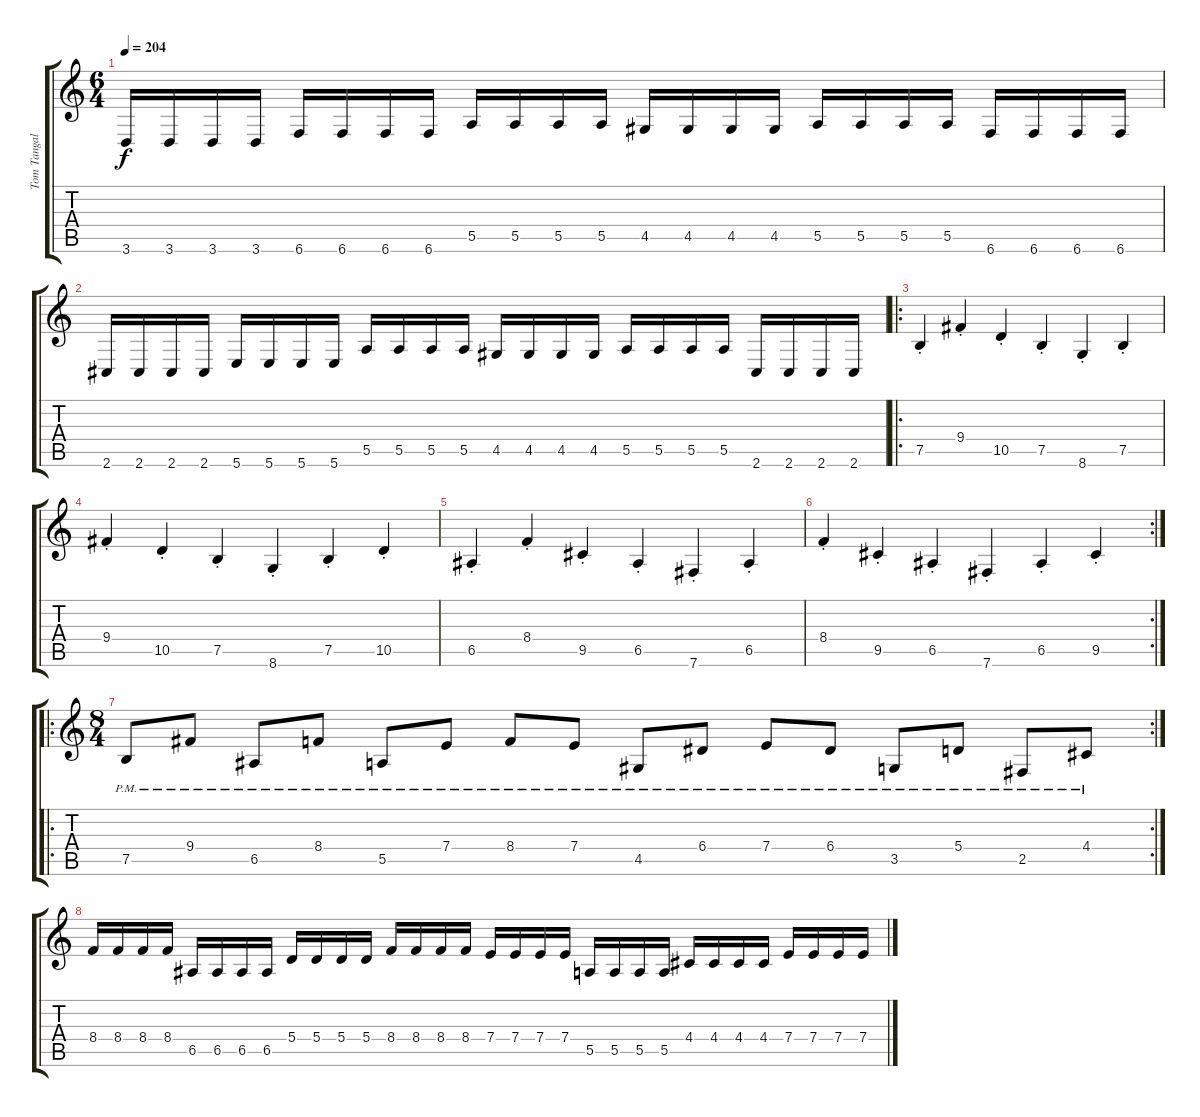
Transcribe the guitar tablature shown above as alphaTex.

\track ("Tom Tangalos" "Tom Tangal") {instrument distortionguitar}
\staff {score tabs}
\tuning (B3 Gb3 D3 A2 E2 B1) {hide}
\ts (6 4)
\tempo 204
\clef g2
\ks c
3.6.16{dy f} 3.6.16 3.6.16 3.6.16 6.6.16 6.6.16 6.6.16 6.6.16 5.5.16 5.5.16 5.5.16 5.5.16 4.5.16 4.5.16 4.5.16 4.5.16 5.5.16 5.5.16 5.5.16 5.5.16 6.6.16 6.6.16 6.6.16 6.6.16 |
2.6.16 2.6.16 2.6.16 2.6.16 5.6.16 5.6.16 5.6.16 5.6.16 5.5.16 5.5.16 5.5.16 5.5.16 4.5.16 4.5.16 4.5.16 4.5.16 5.5.16 5.5.16 5.5.16 5.5.16 2.6.16 2.6.16 2.6.16 2.6.16 |
\ro
7.5{st}.4 9.4{st}.4 10.5{st}.4 7.5{st}.4 8.6{st}.4 7.5{st}.4 |
9.4{st}.4 10.5{st}.4 7.5{st}.4 8.6{st}.4 7.5{st}.4 10.5{st}.4 |
6.5{st}.4 8.4{st}.4 9.5{st}.4 6.5{st}.4 7.6{st}.4 6.5{st}.4 |
\rc 2
8.4{st}.4 9.5{st}.4 6.5{st}.4 7.6{st}.4 6.5{st}.4 9.5{st}.4 |
\ro
\rc 2
\ts (8 4)
7.5{pm}.8{instrument distortionguitar} 9.4{pm}.8 6.5{pm}.8 8.4{pm}.8 5.5{pm}.8 7.4{pm}.8 8.4{pm}.8 7.4{pm}.8 4.5{pm}.8 6.4{pm}.8 7.4{pm}.8 6.4{pm}.8 3.5{pm}.8 5.4{pm}.8 2.5{pm}.8 4.4{pm}.8 |
8.4.16 8.4.16 8.4.16 8.4.16 6.5.16 6.5.16 6.5.16 6.5.16 5.4.16 5.4.16 5.4.16 5.4.16 8.4.16 8.4.16 8.4.16 8.4.16 7.4.16 7.4.16 7.4.16 7.4.16 5.5.16 5.5.16 5.5.16 5.5.16 4.4.16 4.4.16 4.4.16 4.4.16 7.4.16 7.4.16 7.4.16 7.4.16
